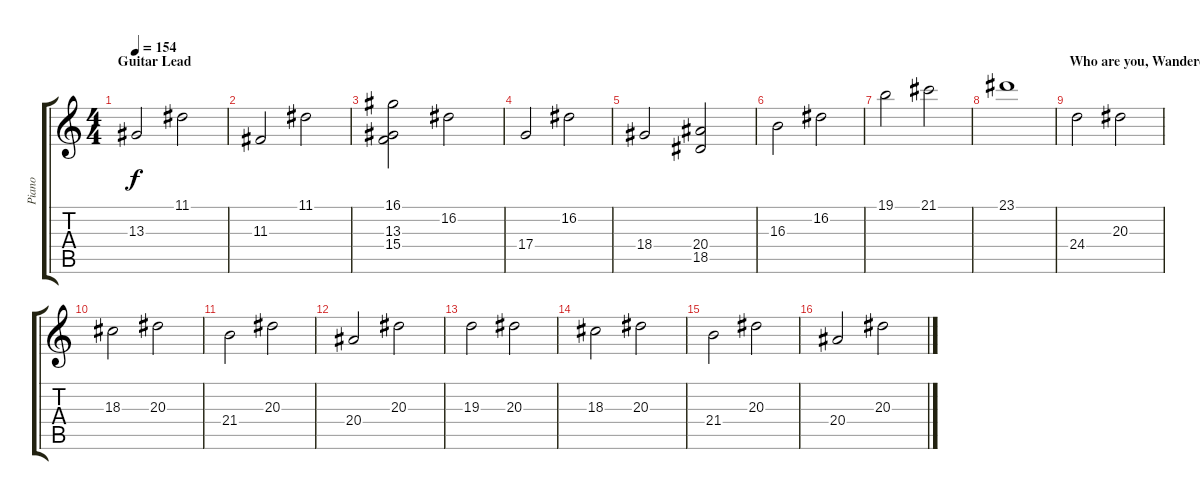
\track ("Piano" "Piano") {instrument brightacousticpiano}
\staff {score tabs}
\tuning (E4 B3 G3 D3 A2 E2) {hide}
\ts (4 4)
\section ("" "Guitar Lead")
\tempo 154
\clef g2
\ks c
13.3.2{dy f} 11.1.2 |
11.3.2 11.1.2 |
(16.1 13.3 15.4).2 16.2.2 |
17.4.2 16.2.2 |
18.4.2 (20.4 18.5).2 |
16.3.2 16.2.2 |
19.1.2 21.1.2 |
23.1.1 |
\section ("" "Who are you, Wanderer? I have the scent!")
24.4.2 20.3.2 |
18.3.2 20.3.2 |
21.4.2 20.3.2 |
20.4.2 20.3.2 |
19.3.2 20.3.2 |
18.3.2 20.3.2 |
21.4.2 20.3.2 |
20.4.2 20.3.2
